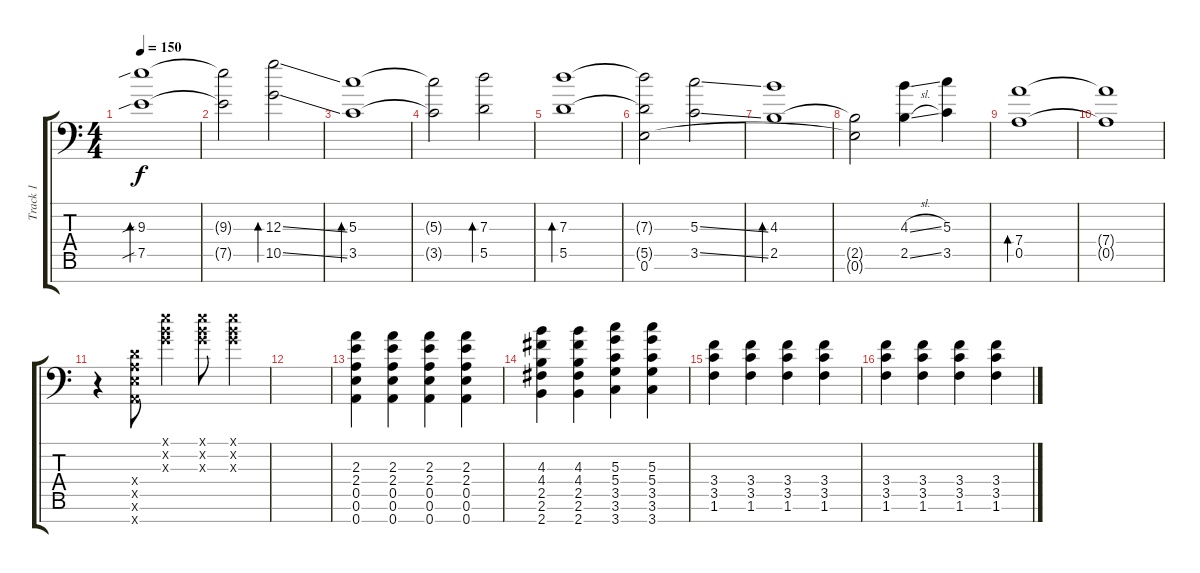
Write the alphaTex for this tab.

\track ("Track 1" "Track 1") {instrument distortionguitar}
\staff {score tabs}
\tuning (E4 B3 G3 D3 A2 E2 A1) {hide}
\ts (4 4)
\tempo 150
\clef f4
\ks c
(9.3{sib} 7.5{sib}).1{bd 480 dy f instrument electricguitarjazz} |
(9.3{t} 7.5{t}).2 (12.3{ss} 10.5{ss}).2{bd 480} |
(5.3 3.5).1{bd 480} |
(5.3{t} 3.5{t}).2 (7.3 5.5).2{bd 480} |
(7.3 5.5).1{bd 480} |
(7.3{t} 5.5{t} 0.6).2 (5.3{ss} 3.5{ss}).2 |
(4.3 2.5).1{bd 480} |
(2.5{t} 0.6{t}).2 (4.3{sl} 2.5{sl}).4 (5.3 3.5).4 |
(7.4 0.5).1{bd 480} |
(7.4{t} 0.5{t}).1 |
r.4{instrument distortionguitar} (0.4{x} 0.5{x} 0.6{x} 0.7{x}).8 (0.1{x} 0.2{x} 0.3{x}).4 (0.1{x} 0.2{x} 0.3{x}).8 (0.1{x} 0.2{x} 0.3{x}).4 |
|
(2.3 2.4 0.5 0.6 0.7).4 (2.3 2.4 0.5 0.6 0.7).4 (2.3 2.4 0.5 0.6 0.7).4 (2.3 2.4 0.5 0.6 0.7).4 |
(4.3 4.4 2.5 2.6 2.7).4 (4.3 4.4 2.5 2.6 2.7).4 (5.3 5.4 3.5 3.6 3.7).4 (5.3 5.4 3.5 3.6 3.7).4 |
(3.4 3.5 1.6).4 (3.4 3.5 1.6).4 (3.4 3.5 1.6).4 (3.4 3.5 1.6).4 |
(3.4 3.5 1.6).4 (3.4 3.5 1.6).4 (3.4 3.5 1.6).4 (3.4 3.5 1.6).4
